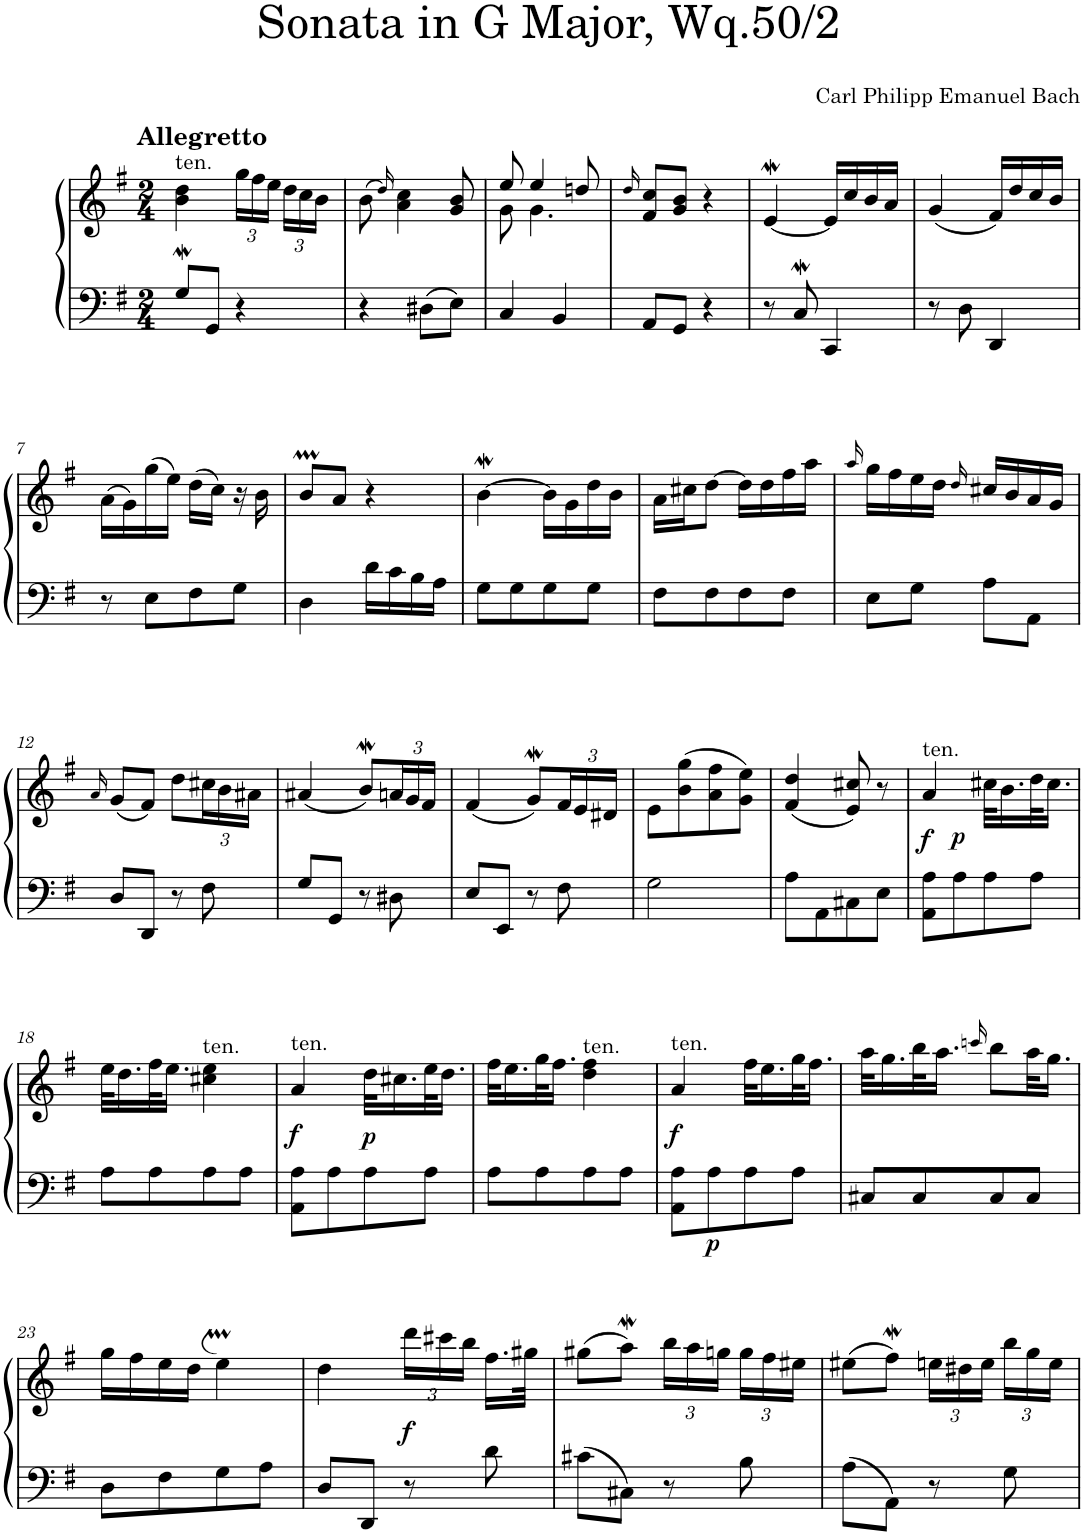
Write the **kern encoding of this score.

**kern	**kern	**dynam
*part1	*part1	*part1
*staff2	*staff1	*staff1/2
*I"Фортепиано	*	*
*clefF4	*clefG2	*
*k[f#]	*k[f#]	*
*M2/4	*M2/4	*
=1	=1	=1
!	!LO:TX:a:B:t=Allegretto	!
!	!LO:TX:a:t=ten.	!
8Gw/L	4b\ 4dd\	.
8GG/J	.	.
*	*Xbrackettup	*
4r	24gg\LL	.
.	24ff#\	.
.	24ee\JJ	.
.	24dd\LL	.
.	24cc\	.
.	24b\JJ	.
=2	=2	=2
4r	(>8b\	.
.	16qdd/)	.
.	4a\ 4cc\	.
8D#X\L	.	.
8E\J	8g/ 8b/	.
=3	=3	=3
*	*^	*
4C/	8ee/	8g\	.
.	4ee/	4.g\	.
4BB/	.	.	.
.	8ddn/	.	.
*	*v	*v	*
=4	=4	=4
.	16qdd/	.
8AA/L	8f#/ 8cc/L	.
8GG/J	8g/ 8b/J	.
4r	4r	.
=5	=5	=5
8r	[4eW/	.
8Cw/	.	.
4CC/	16e/LL]	.
.	16cc/	.
.	16b/	.
.	16a/JJ	.
=6	=6	=6
8r	(<4g/	.
8D\	.	.
4DD/	16f#/LL)	.
.	16dd/	.
.	16cc/	.
.	16b/JJ	.
!!LO:LB:g=z
=7	=7	=7
8r	(>16a\LL	.
.	16g\)	.
8E\L	(>16gg\	.
.	16ee\JJ)	.
8F#\	(>16dd\LL	.
.	16cc\JJ)	.
8G\J	16r	.
.	16b\	.
=8	=8	=8
4D\	8bm/L	.
.	8a/J	.
16d\LL	4r	.
16c\	.	.
16B\	.	.
16A\JJ	.	.
=9	=9	=9
8G\L	[4bW\	.
8G\	.	.
8G\	16b\LL]	.
.	16g\	.
8G\J	16dd\	.
.	16b\JJ	.
=10	=10	=10
8F#\L	16a\LL	.
.	16cc#X\J	.
8F#\	[8dd\J	.
8F#\	16dd\LL]	.
.	16dd\	.
8F#\J	16ff#\	.
.	16aa\JJ	.
=11	=11	=11
.	16qaa/	.
8E\L	16gg\LL	.
.	16ff#\	.
8G\J	16ee\	.
.	16dd\JJ	.
.	16qdd/	.
8A\L	16cc#X/LL	.
.	16b/	.
8AA\J	16a/	.
.	16g/JJ	.
!!LO:LB:g=z
=12	=12	=12
.	16qa/	.
8D/L	(<8g/L	.
8DD/J	8f#/J)	.
8r	8dd\L	.
8F#\	24cc#X\L	.
.	24b\	.
.	24a#X\JJ	.
=13	=13	=13
8G/L	(<4a#X/	.
8GG/J	.	.
8r	8bW/L)	.
8D#X\	24an/L	.
.	24g/	.
.	24f#/JJ	.
=14	=14	=14
8E/L	(<4f#/	.
8EE/J	.	.
8r	8gw/L)	.
8F#\	24f#/L	.
.	24e/	.
.	24d#X/JJ	.
=15	=15	=15
2G\	8e\L	.
.	(>8b\ 8gg\	.
.	8a\ 8ff#\	.
.	8g\ 8ee\J)	.
=16	=16	=16
8A\L	(<4f#/ 4dd/	.
8AA\	.	.
8C#X\	8e/ 8cc#X/)	.
8E\J	8r	.
=17	=17	=17
!	!LO:TX:a:t=ten.	!
!	!	!LO:DY:a=2
8AA\ 8A\L	4a/	f
!	!	!LO:DY:a=2
8A\	.	p
8A\	32cc#X\KLL	.
.	16.b\	.
8A\J	32dd\K	.
.	16.cc#\JJ	.
!!LO:LB:g=z
=18	=18	=18
8A\L	32ee\KLL	.
.	16.dd\	.
8A\	32ff#\K	.
.	16.ee\JJ	.
!	!LO:TX:a:t=ten.	!
8A\	4cc#X\ 4ee\	.
8A\J	.	.
=19	=19	=19
!	!LO:TX:a:t=ten.	!
!	!	!LO:DY:b
8AA\ 8A\L	4a/	f
8A\	.	.
!	!	!LO:DY:b
8A\	32dd\KLL	p
.	16.cc#X\	.
8A\J	32ee\K	.
.	16.dd\JJ	.
=20	=20	=20
8A\L	32ff#\KLL	.
.	16.ee\	.
8A\	32gg\K	.
.	16.ff#\JJ	.
!	!LO:TX:a:t=ten.	!
8A\	4dd\ 4ff#\	.
8A\J	.	.
=21	=21	=21
!	!LO:TX:a:t=ten.	!
!	!	!LO:DY:b
8AA\ 8A\L	4a/	f
!	!	!LO:DY:b=2
8A\	.	p
8A\	32ff#\KLL	.
.	16.ee\	.
8A\J	32gg\K	.
.	16.ff#\JJ	.
=22	=22	=22
8C#X/L	32aa\KLL	.
.	16.gg\	.
8C#/	32bb\K	.
.	16.aa\JJ	.
.	16qcccn/	.
8C#/	8bb\L	.
8C#/J	32aa\KL	.
.	16.gg\JJ	.
!!LO:LB:g=z
=23	=23	=23
8D\L	16gg\LL	.
.	16ff#\	.
8F#\	16ee\	.
.	16dd\JJ	.
8G\	4eeM\	.
8A\J	.	.
=24	=24	=24
8D/L	4dd\	.
8DD/J	.	.
!	!	!LO:DY:b
8r	24ddd\LL	f
.	24ccc#X\	.
.	24bb\JJ	.
8d\	16.ff#\LL	.
.	32gg#X\JJk	.
=25	=25	=25
8c#X\L	(>8gg#X\L	.
8C#X\J	8aaW\J)	.
8r	24bb\LL	.
.	24aa\	.
.	24ggn\JJ	.
8B\	24gg\LL	.
.	24ff#\	.
.	24ee#X\JJ	.
=26	=26	=26
8A\L	(>8ee#X\L	.
8AA\J	8ff#W\J)	.
8r	24een\LL	.
.	24dd#X\	.
.	24ee\JJ	.
8G\	24bb\LL	.
.	24gg\	.
.	24ee\JJ	.
=	=	=
*-	*-	*-
